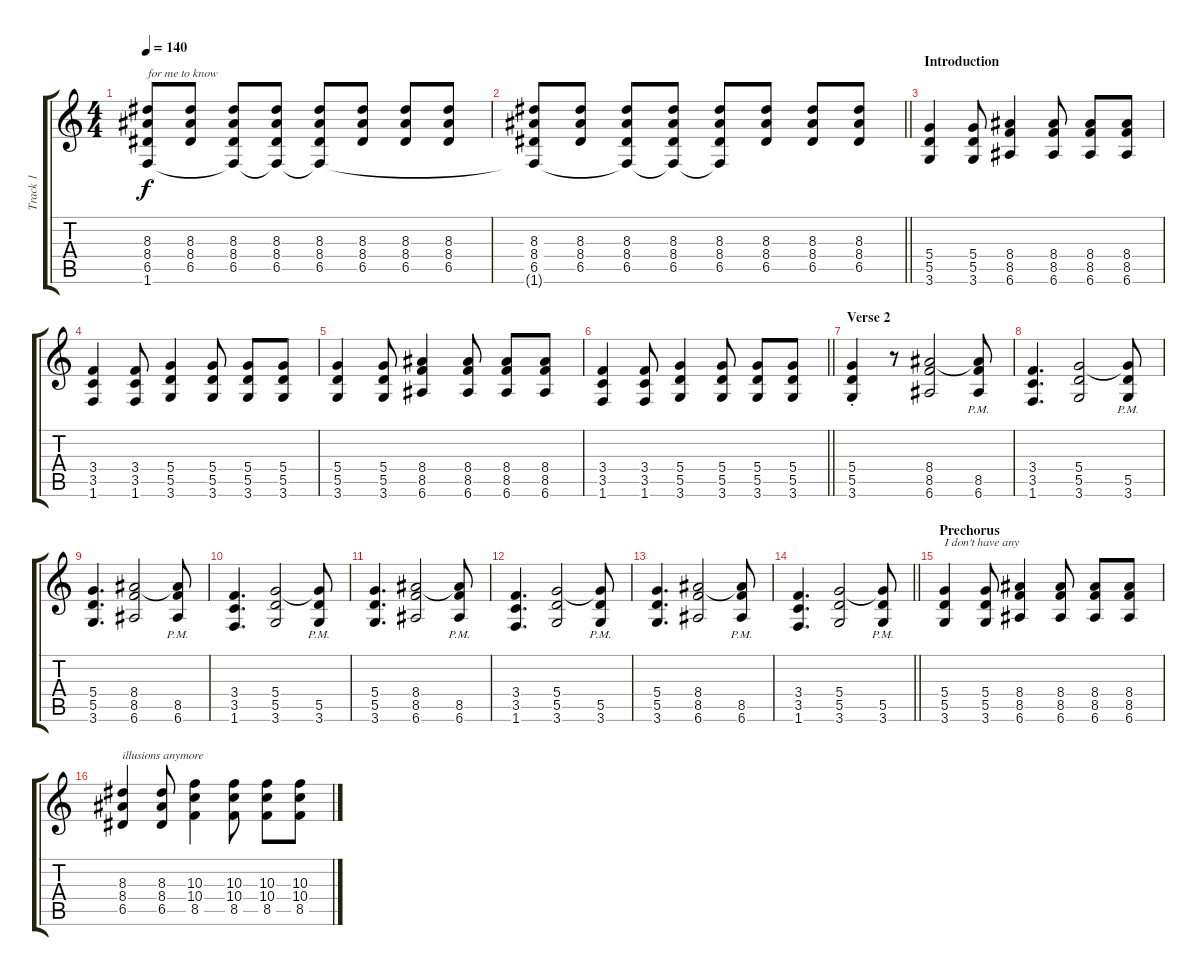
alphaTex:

\track ("Track 1" "Track 1") {instrument distortionguitar}
\staff {score tabs}
\tuning (E4 B3 G3 D3 A2 E2) {hide}
\ts (4 4)
\tempo 140
\clef g2
\ks c
(8.3 8.4 6.5 1.6{t}).8{txt "for me to know" dy f} (8.3 8.4 6.5).8 (8.3 8.4 6.5 1.6{t}).8 (8.3 8.4 6.5 1.6{t}).8 (8.3 8.4 6.5 1.6{t}).8 (8.3 8.4 6.5).8 (8.3 8.4 6.5).8 (8.3 8.4 6.5).8 |
\barLineRight lightlight
(8.3 8.4 6.5 1.6{t}).8 (8.3 8.4 6.5).8 (8.3 8.4 6.5 1.6{t}).8 (8.3 8.4 6.5 1.6{t}).8 (8.3 8.4 6.5 1.6{t}).8 (8.3 8.4 6.5).8 (8.3 8.4 6.5).8 (8.3 8.4 6.5).8 |
\section ("" "Introduction")
(5.4 5.5 3.6).4 (5.4 5.5 3.6).8 (8.4 8.5 6.6).4 (8.4 8.5 6.6).8 (8.4 8.5 6.6).8 (8.4 8.5 6.6).8 |
(3.4 3.5 1.6).4 (3.4 3.5 1.6).8 (5.4 5.5 3.6).4 (5.4 5.5 3.6).8 (5.4 5.5 3.6).8 (5.4 5.5 3.6).8 |
(5.4 5.5 3.6).4 (5.4 5.5 3.6).8 (8.4 8.5 6.6).4 (8.4 8.5 6.6).8 (8.4 8.5 6.6).8 (8.4 8.5 6.6).8 |
\barLineRight lightlight
(3.4 3.5 1.6).4 (3.4 3.5 1.6).8 (5.4 5.5 3.6).4 (5.4 5.5 3.6).8 (5.4 5.5 3.6).8 (5.4 5.5 3.6).8 |
\section ("" "Verse 2")
(5.4 5.5{st} 3.6{st}).4 r.8 (8.4 8.5 6.6).2 (8.4{t} 8.5{pm} 6.6{pm}).8 |
(3.4 3.5 1.6).4{d} (5.4 5.5 3.6).2 (5.4{t} 5.5{pm} 3.6{pm}).8 |
(5.4 5.5 3.6).4{d} (8.4 8.5 6.6).2 (8.4{t} 8.5{pm} 6.6{pm}).8 |
(3.4 3.5 1.6).4{d} (5.4 5.5 3.6).2 (5.4{t} 5.5{pm} 3.6{pm}).8 |
(5.4 5.5 3.6).4{d} (8.4 8.5 6.6).2 (8.4{t} 8.5{pm} 6.6{pm}).8 |
(3.4 3.5 1.6).4{d} (5.4 5.5 3.6).2 (5.4{t} 5.5{pm} 3.6{pm}).8 |
(5.4 5.5 3.6).4{d} (8.4 8.5 6.6).2 (8.4{t} 8.5{pm} 6.6{pm}).8 |
\barLineRight lightlight
(3.4 3.5 1.6).4{d} (5.4 5.5 3.6).2 (5.4{t} 5.5{pm} 3.6{pm}).8 |
\section ("" "Prechorus")
(5.4 5.5 3.6).4{txt "I don't have any"} (5.4 5.5 3.6).8 (8.4 8.5 6.6).4 (8.4 8.5 6.6).8 (8.4 8.5 6.6).8 (8.4 8.5 6.6).8 |
(8.3 8.4 6.5).4{txt "illusions anymore"} (8.3 8.4 6.5).8 (10.3 10.4 8.5).4 (10.3 10.4 8.5).8 (10.3 10.4 8.5).8 (10.3 10.4 8.5).8
